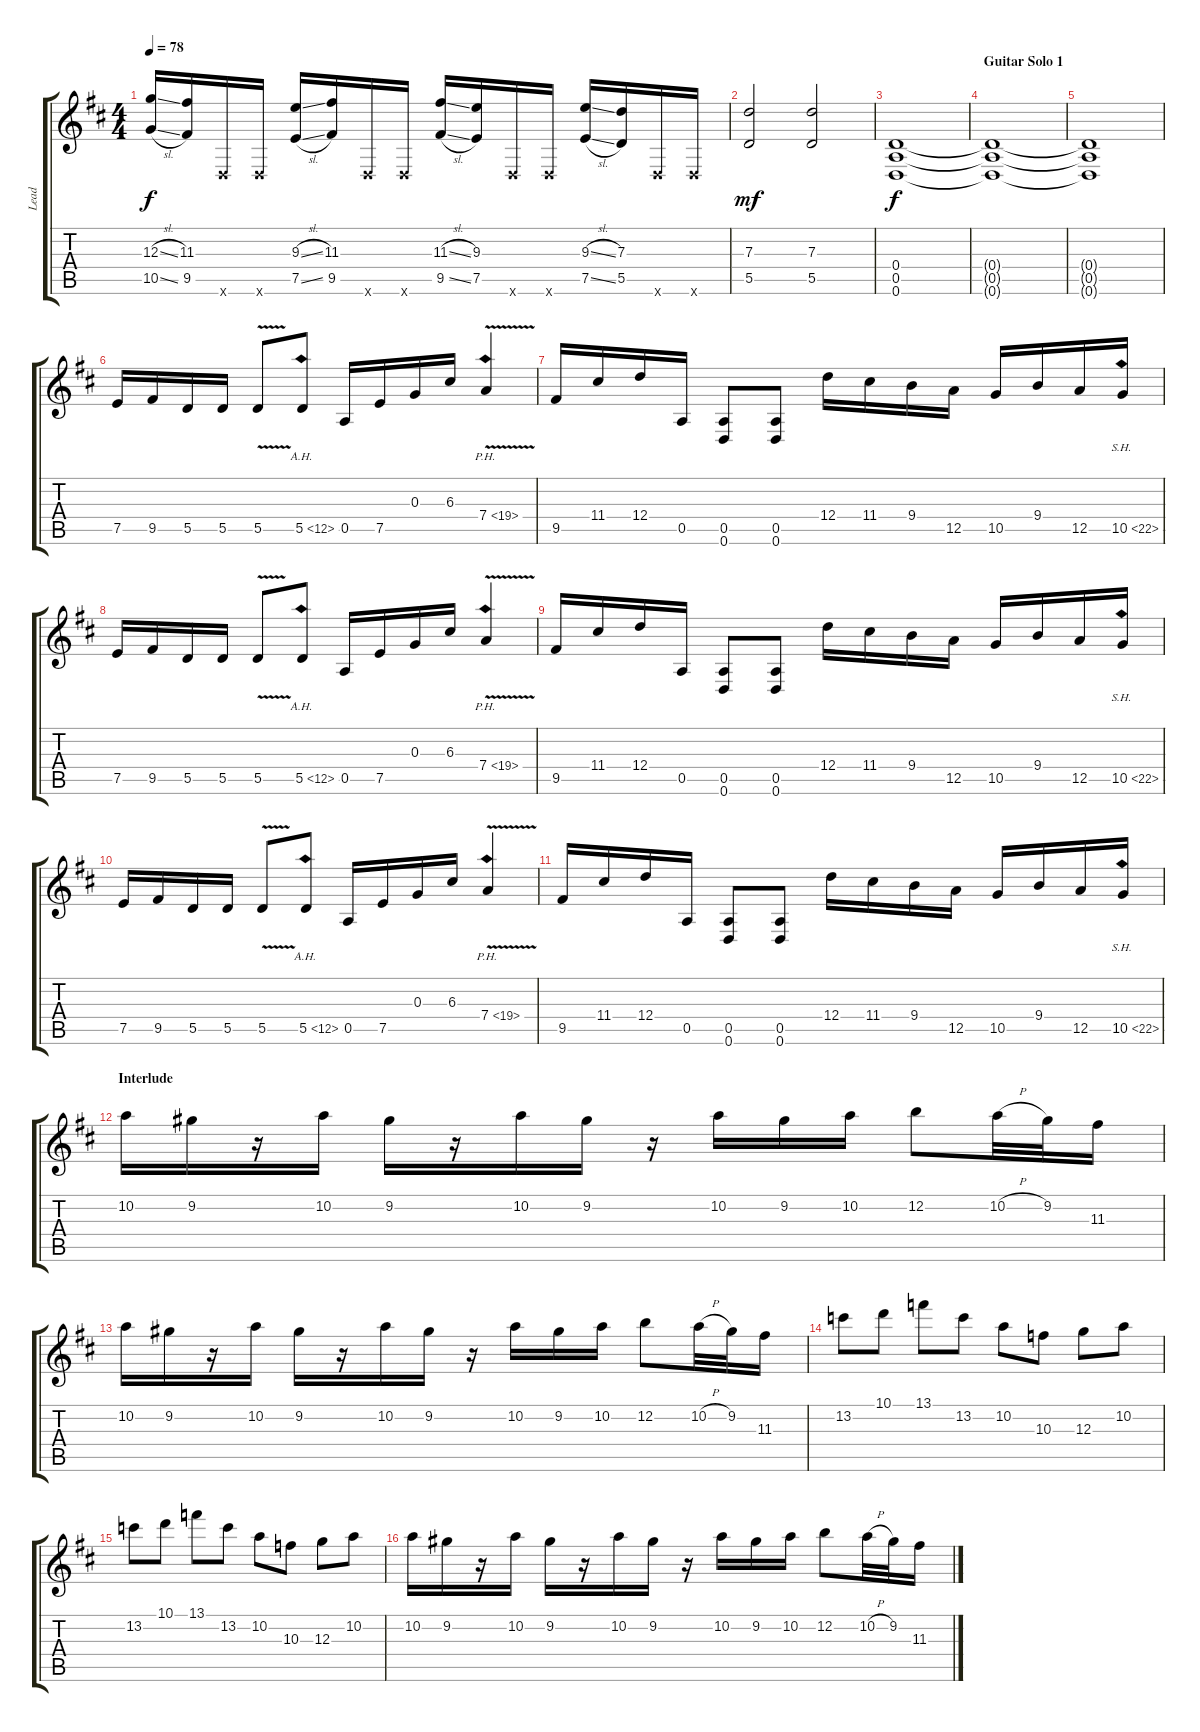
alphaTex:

\track ("Lead" "Lead") {instrument distortionguitar}
\staff {score tabs}
\tuning (E4 B3 G3 D3 A2 D2) {hide}
\ts (4 4)
\tempo 78
\clef g2
\ks d
(12.3{sl} 10.5{sl}).16{dy f} (11.3 9.5).16 0.6{x}.16 0.6{x}.16 (9.3{sl} 7.5{sl}).16 (11.3 9.5).16 0.6{x}.16 0.6{x}.16 (11.3{sl} 9.5{sl}).16 (9.3 7.5).16 0.6{x}.16 0.6{x}.16 (9.3{sl} 7.5{sl}).16 (7.3 5.5).16 0.6{x}.16 0.6{x}.16 |
(7.3 5.5).2{dy mf} (7.3 5.5).2 |
(0.4 0.5 0.6).1{dy f} |
\section ("" "Guitar Solo 1")
(0.4{t} 0.5{t} 0.6{t}).1 |
(0.4{t} 0.5{t} 0.6{t}).1 |
7.5.16 9.5.16 5.5.16 5.5.16 5.5{v}.8 5.5{ah 7}.8 0.5.16 7.5.16 0.3.16 6.3.16 7.4{ph 12 v}.4 |
9.5.16 11.4.16 12.4.16 0.5.16 (0.5 0.6).8 (0.5 0.6).8 12.4.16 11.4.16 9.4.16 12.5.16 10.5.16 9.4.16 12.5.16 10.5{sh 12}.16 |
7.5.16 9.5.16 5.5.16 5.5.16 5.5{v}.8 5.5{ah 7}.8 0.5.16 7.5.16 0.3.16 6.3.16 7.4{ph 12 v}.4 |
9.5.16 11.4.16 12.4.16 0.5.16 (0.5 0.6).8 (0.5 0.6).8 12.4.16 11.4.16 9.4.16 12.5.16 10.5.16 9.4.16 12.5.16 10.5{sh 12}.16 |
7.5.16 9.5.16 5.5.16 5.5.16 5.5{v}.8 5.5{ah 7}.8 0.5.16 7.5.16 0.3.16 6.3.16 7.4{ph 12 v}.4 |
9.5.16 11.4.16 12.4.16 0.5.16 (0.5 0.6).8 (0.5 0.6).8 12.4.16 11.4.16 9.4.16 12.5.16 10.5.16 9.4.16 12.5.16 10.5{sh 12}.16 |
\section ("" "Interlude")
10.2.16 9.2.16 r.16 10.2.16 9.2.16 r.16 10.2.16 9.2.16 r.16 10.2.16 9.2.16 10.2.16 12.2.8 10.2{h}.32 9.2.32 11.3.16 |
10.2.16 9.2.16 r.16 10.2.16 9.2.16 r.16 10.2.16 9.2.16 r.16 10.2.16 9.2.16 10.2.16 12.2.8 10.2{h}.32 9.2.32 11.3.16 |
13.2.8 10.1.8 13.1.8 13.2.8 10.2.8 10.3.8 12.3.8 10.2.8 |
13.2.8 10.1.8 13.1.8 13.2.8 10.2.8 10.3.8 12.3.8 10.2.8 |
10.2.16 9.2.16 r.16 10.2.16 9.2.16 r.16 10.2.16 9.2.16 r.16 10.2.16 9.2.16 10.2.16 12.2.8 10.2{h}.32 9.2.32 11.3.16
